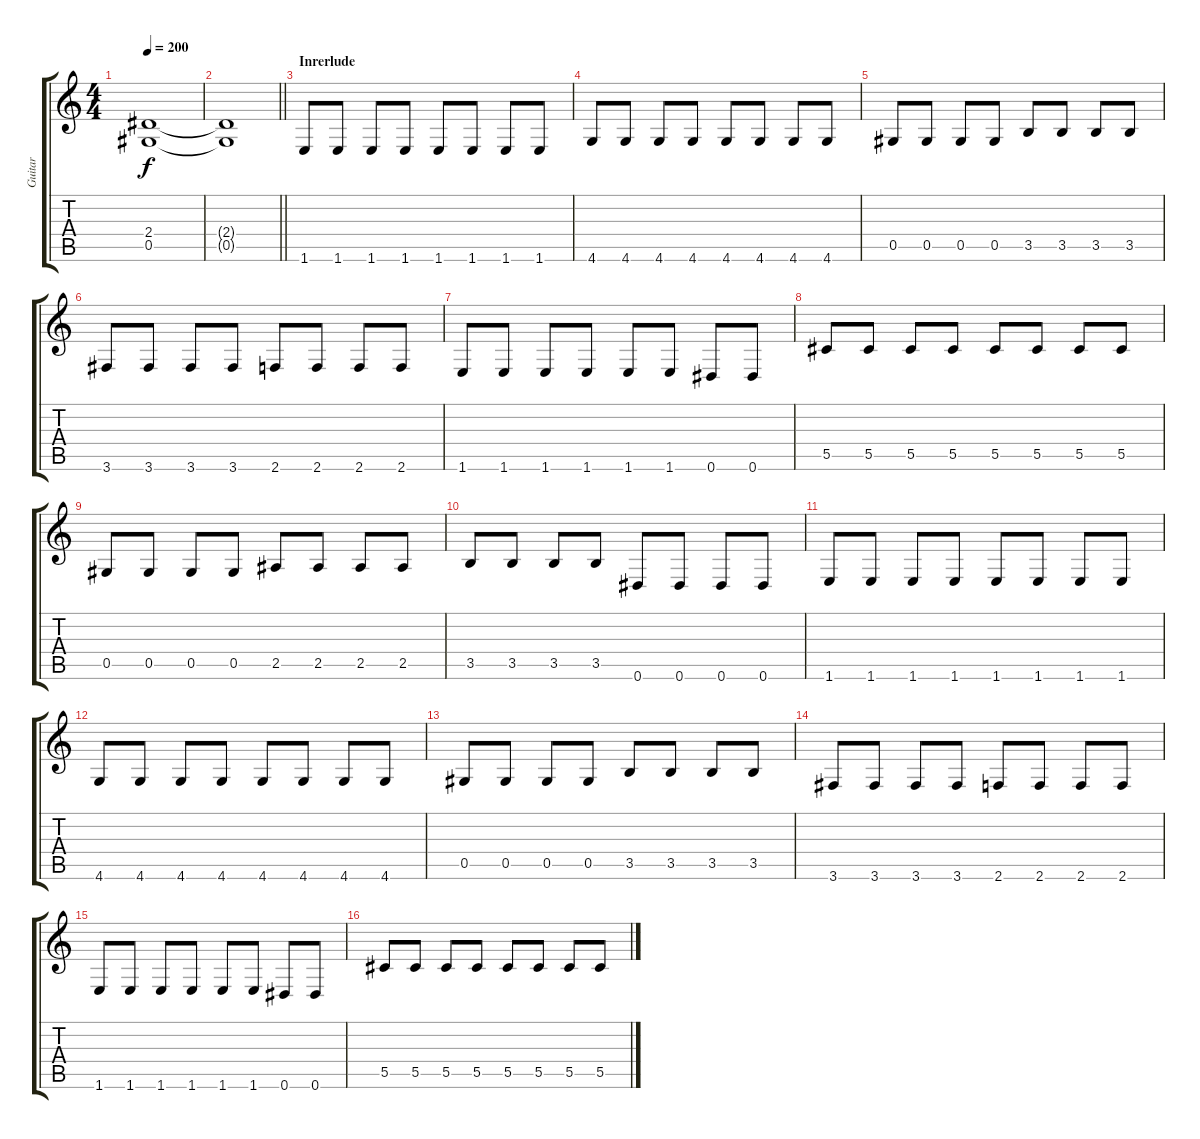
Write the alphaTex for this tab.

\track ("Guitar" "Guitar") {instrument distortionguitar}
\staff {score tabs}
\tuning (Eb4 Bb3 Gb3 Db3 Ab2 Eb2) {hide}
\ts (4 4)
\tempo 200
\clef g2
\ks c
(2.4{t} 0.5{t}).1{dy f} |
\barLineRight lightlight
(2.4{t} 0.5{t}).1 |
\section ("" "Inrerlude")
1.6.8 1.6.8 1.6.8 1.6.8 1.6.8 1.6.8 1.6.8 1.6.8 |
4.6.8 4.6.8 4.6.8 4.6.8 4.6.8 4.6.8 4.6.8 4.6.8 |
0.5.8 0.5.8 0.5.8 0.5.8 3.5.8 3.5.8 3.5.8 3.5.8 |
3.6.8 3.6.8 3.6.8 3.6.8 2.6.8 2.6.8 2.6.8 2.6.8 |
1.6.8 1.6.8 1.6.8 1.6.8 1.6.8 1.6.8 0.6.8 0.6.8 |
5.5.8 5.5.8 5.5.8 5.5.8 5.5.8 5.5.8 5.5.8 5.5.8 |
0.5.8 0.5.8 0.5.8 0.5.8 2.5.8 2.5.8 2.5.8 2.5.8 |
3.5.8 3.5.8 3.5.8 3.5.8 0.6.8 0.6.8 0.6.8 0.6.8 |
1.6.8 1.6.8 1.6.8 1.6.8 1.6.8 1.6.8 1.6.8 1.6.8 |
4.6.8 4.6.8 4.6.8 4.6.8 4.6.8 4.6.8 4.6.8 4.6.8 |
0.5.8 0.5.8 0.5.8 0.5.8 3.5.8 3.5.8 3.5.8 3.5.8 |
3.6.8 3.6.8 3.6.8 3.6.8 2.6.8 2.6.8 2.6.8 2.6.8 |
1.6.8 1.6.8 1.6.8 1.6.8 1.6.8 1.6.8 0.6.8 0.6.8 |
5.5.8 5.5.8 5.5.8 5.5.8 5.5.8 5.5.8 5.5.8 5.5.8
